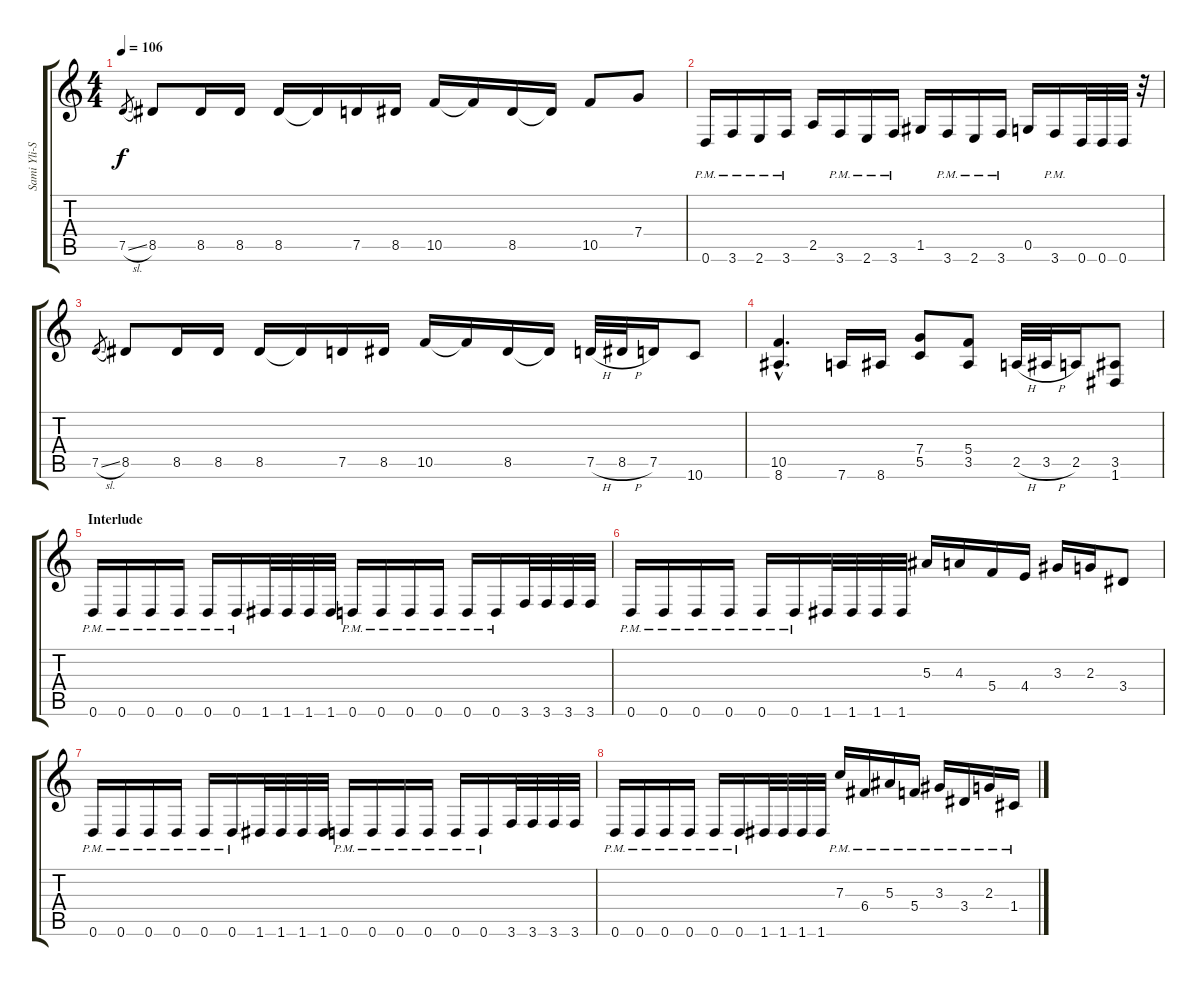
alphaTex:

\track ("Sami Yli-Sirniö" "Sami Yli-S") {instrument distortionguitar}
\staff {score tabs}
\tuning (D4 A3 F3 C3 G2 D2) {hide}
\ts (4 4)
\tempo 106
\clef g2
\ks c
7.5{sl}.8{gr dy f} 8.5.8 8.5.16 8.5.16 8.5.16 8.5{t}.16 7.5.16 8.5.16 10.5.16 10.5{t}.16 8.5.16 8.5{t}.16 10.5.8 7.4.8 |
0.6{pm}.16 3.6{pm}.16 2.6{pm}.16 3.6{pm}.16 2.5.16 3.6{pm}.16 2.6{pm}.16 3.6{pm}.16 1.5.16 3.6{pm}.16 2.6{pm}.16 3.6{pm}.16 0.5.16 3.6{pm}.16 0.6.32 0.6.32 0.6.32 r.32 |
7.5{sl}.8{gr} 8.5.8 8.5.16 8.5.16 8.5.16 8.5{t}.16 7.5.16 8.5.16 10.5.16 10.5{t}.16 8.5.16 8.5{t}.16 7.5{h}.32 8.5{h}.32 7.5.16 10.6.8 |
(10.5{hac} 8.6{hac}).4{d} 7.6.16 8.6.16 (7.4 5.5).8 (5.4 3.5).8 2.5{h}.32 3.5{h}.32 2.5.16 (3.5 1.6).8 |
\section ("" "Interlude")
0.6{pm}.16 0.6{pm}.16 0.6{pm}.16 0.6{pm}.16 0.6{pm}.16 0.6{pm}.16 1.6.32 1.6.32 1.6.32 1.6.32 0.6{pm}.16 0.6{pm}.16 0.6{pm}.16 0.6{pm}.16 0.6{pm}.16 0.6{pm}.16 3.6.32 3.6.32 3.6.32 3.6.32 |
0.6{pm}.16 0.6{pm}.16 0.6{pm}.16 0.6{pm}.16 0.6{pm}.16 0.6{pm}.16 1.6.32 1.6.32 1.6.32 1.6.32 5.3.16 4.3.16 5.4.16 4.4.16 3.3.16 2.3.16 3.4.8 |
0.6{pm}.16 0.6{pm}.16 0.6{pm}.16 0.6{pm}.16 0.6{pm}.16 0.6{pm}.16 1.6.32 1.6.32 1.6.32 1.6.32 0.6{pm}.16 0.6{pm}.16 0.6{pm}.16 0.6{pm}.16 0.6{pm}.16 0.6{pm}.16 3.6.32 3.6.32 3.6.32 3.6.32 |
0.6{pm}.16 0.6{pm}.16 0.6{pm}.16 0.6{pm}.16 0.6{pm}.16 0.6{pm}.16 1.6.32 1.6.32 1.6.32 1.6.32 7.3{pm}.16 6.4{pm}.16 5.3{pm}.16 5.4{pm}.16 3.3{pm}.16 3.4{pm}.16 2.3{pm}.16 1.4{pm}.16
